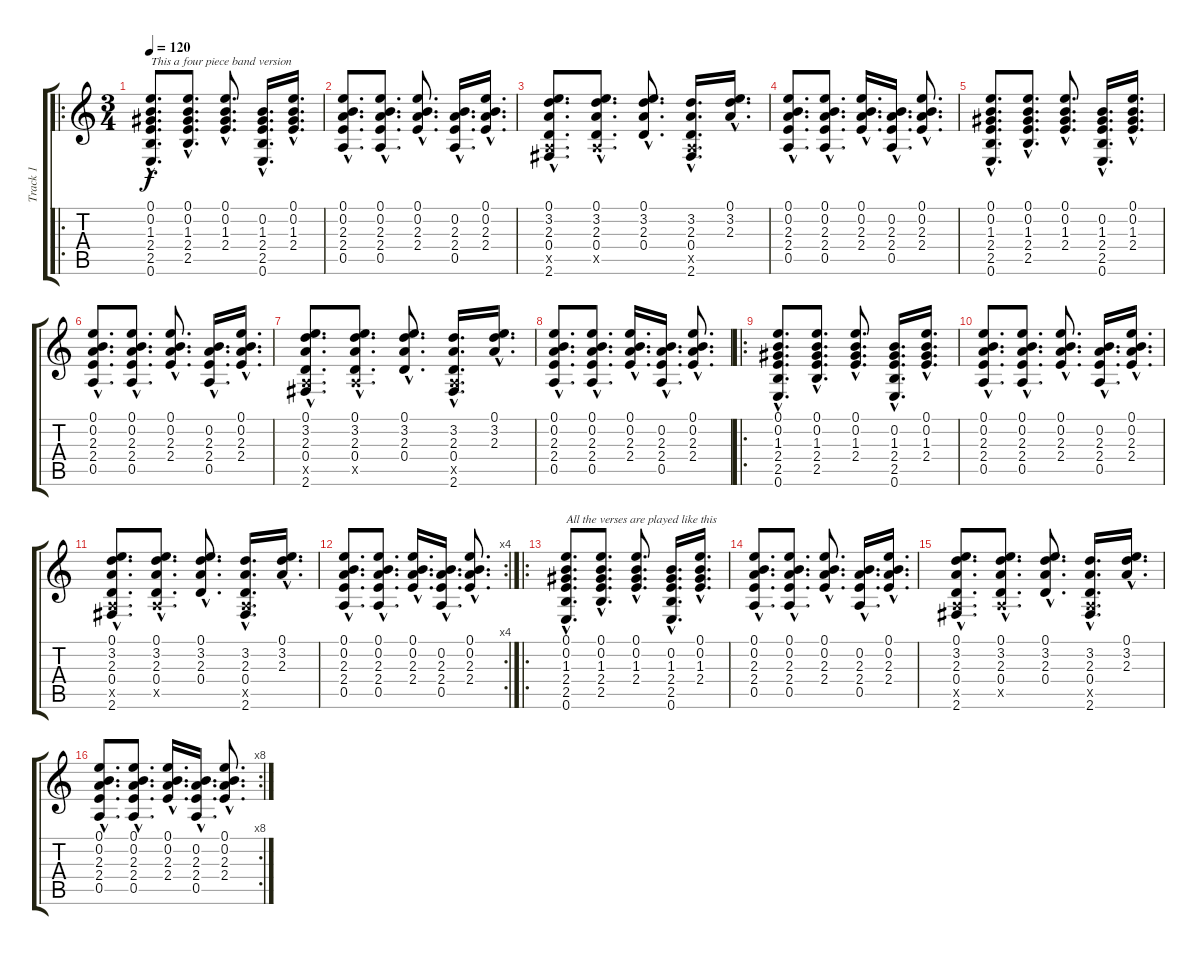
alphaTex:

\track ("Track 1" "Track 1") {instrument acousticguitarsteel}
\staff {score tabs}
\tuning (E4 B3 G3 D3 A2 E2) {hide}
\ro
\ts (3 4)
\tempo 120
\clef g2
\ks c
(0.1{hac} 0.2{hac} 1.3{hac} 2.4{hac} 2.5{hac} 0.6{hac}).8{d txt "This a four piece band version" dy f instrument acousticguitarsteel} (0.1{hac} 0.2{hac} 1.3{hac} 2.4{hac} 2.5{hac}).8{d} (0.1{hac} 0.2{hac} 1.3{hac} 2.4{hac}).8{d} (0.2{hac} 1.3{hac} 2.4{hac} 2.5{hac} 0.6{hac}).16{d} (0.1{hac} 0.2{hac} 1.3{hac} 2.4{hac}).16{d} |
(0.1{hac} 0.2{hac} 2.3{hac} 2.4{hac} 0.5{hac}).8{d} (0.1{hac} 0.2{hac} 2.3{hac} 2.4{hac} 0.5{hac}).8{d} (0.1{hac} 0.2{hac} 2.3{hac} 2.4{hac}).8{d} (0.2{hac} 2.3{hac} 2.4{hac} 0.5{hac}).16{d} (0.1{hac} 0.2{hac} 2.3{hac} 2.4{hac}).16{d} |
(0.1{hac} 3.2{hac} 2.3{hac} 0.4{hac} 0.5{hac x} 2.6{hac}).8{d} (0.1{hac} 3.2{hac} 2.3{hac} 0.4{hac} 0.5{hac x}).8{d} (0.1{hac} 3.2{hac} 2.3{hac} 0.4{hac}).8{d} (3.2{hac} 2.3{hac} 0.4{hac} 0.5{hac x} 2.6{hac}).16{d} (0.1{hac} 3.2{hac} 2.3{hac}).16{d} |
(0.1{hac} 0.2{hac} 2.3{hac} 2.4{hac} 0.5{hac}).8{d} (0.1{hac} 0.2{hac} 2.3{hac} 2.4{hac} 0.5{hac}).8{d} (0.1{hac} 0.2{hac} 2.3{hac} 2.4{hac}).16{d} (0.2{hac} 2.3{hac} 2.4{hac} 0.5{hac}).16{d} (0.1{hac} 0.2{hac} 2.3{hac} 2.4{hac}).8{d} |
(0.1{hac} 0.2{hac} 1.3{hac} 2.4{hac} 2.5{hac} 0.6{hac}).8{d} (0.1{hac} 0.2{hac} 1.3{hac} 2.4{hac} 2.5{hac}).8{d} (0.1{hac} 0.2{hac} 1.3{hac} 2.4{hac}).8{d} (0.2{hac} 1.3{hac} 2.4{hac} 2.5{hac} 0.6{hac}).16{d} (0.1{hac} 0.2{hac} 1.3{hac} 2.4{hac}).16{d} |
(0.1{hac} 0.2{hac} 2.3{hac} 2.4{hac} 0.5{hac}).8{d} (0.1{hac} 0.2{hac} 2.3{hac} 2.4{hac} 0.5{hac}).8{d} (0.1{hac} 0.2{hac} 2.3{hac} 2.4{hac}).8{d} (0.2{hac} 2.3{hac} 2.4{hac} 0.5{hac}).16{d} (0.1{hac} 0.2{hac} 2.3{hac} 2.4{hac}).16{d} |
(0.1{hac} 3.2{hac} 2.3{hac} 0.4{hac} 0.5{hac x} 2.6{hac}).8{d} (0.1{hac} 3.2{hac} 2.3{hac} 0.4{hac} 0.5{hac x}).8{d} (0.1{hac} 3.2{hac} 2.3{hac} 0.4{hac}).8{d} (3.2{hac} 2.3{hac} 0.4{hac} 0.5{hac x} 2.6{hac}).16{d} (0.1{hac} 3.2{hac} 2.3{hac}).16{d} |
(0.1{hac} 0.2{hac} 2.3{hac} 2.4{hac} 0.5{hac}).8{d} (0.1{hac} 0.2{hac} 2.3{hac} 2.4{hac} 0.5{hac}).8{d} (0.1{hac} 0.2{hac} 2.3{hac} 2.4{hac}).16{d} (0.2{hac} 2.3{hac} 2.4{hac} 0.5{hac}).16{d} (0.1{hac} 0.2{hac} 2.3{hac} 2.4{hac}).8{d} |
\ro
(0.1{hac} 0.2{hac} 1.3{hac} 2.4{hac} 2.5{hac} 0.6{hac}).8{d} (0.1{hac} 0.2{hac} 1.3{hac} 2.4{hac} 2.5{hac}).8{d} (0.1{hac} 0.2{hac} 1.3{hac} 2.4{hac}).8{d} (0.2{hac} 1.3{hac} 2.4{hac} 2.5{hac} 0.6{hac}).16{d} (0.1{hac} 0.2{hac} 1.3{hac} 2.4{hac}).16{d} |
(0.1{hac} 0.2{hac} 2.3{hac} 2.4{hac} 0.5{hac}).8{d} (0.1{hac} 0.2{hac} 2.3{hac} 2.4{hac} 0.5{hac}).8{d} (0.1{hac} 0.2{hac} 2.3{hac} 2.4{hac}).8{d} (0.2{hac} 2.3{hac} 2.4{hac} 0.5{hac}).16{d} (0.1{hac} 0.2{hac} 2.3{hac} 2.4{hac}).16{d} |
(0.1{hac} 3.2{hac} 2.3{hac} 0.4{hac} 0.5{hac x} 2.6{hac}).8{d} (0.1{hac} 3.2{hac} 2.3{hac} 0.4{hac} 0.5{hac x}).8{d} (0.1{hac} 3.2{hac} 2.3{hac} 0.4{hac}).8{d} (3.2{hac} 2.3{hac} 0.4{hac} 0.5{hac x} 2.6{hac}).16{d} (0.1{hac} 3.2{hac} 2.3{hac}).16{d} |
\rc 4
(0.1{hac} 0.2{hac} 2.3{hac} 2.4{hac} 0.5{hac}).8{d} (0.1{hac} 0.2{hac} 2.3{hac} 2.4{hac} 0.5{hac}).8{d} (0.1{hac} 0.2{hac} 2.3{hac} 2.4{hac}).16{d} (0.2{hac} 2.3{hac} 2.4{hac} 0.5{hac}).16{d} (0.1{hac} 0.2{hac} 2.3{hac} 2.4{hac}).8{d} |
\ro
(0.1{hac} 0.2{hac} 1.3{hac} 2.4{hac} 2.5{hac} 0.6{hac}).8{d txt "All the verses are played like this"} (0.1{hac} 0.2{hac} 1.3{hac} 2.4{hac} 2.5{hac}).8{d} (0.1{hac} 0.2{hac} 1.3{hac} 2.4{hac}).8{d} (0.2{hac} 1.3{hac} 2.4{hac} 2.5{hac} 0.6{hac}).16{d} (0.1{hac} 0.2{hac} 1.3{hac} 2.4{hac}).16{d} |
(0.1{hac} 0.2{hac} 2.3{hac} 2.4{hac} 0.5{hac}).8{d} (0.1{hac} 0.2{hac} 2.3{hac} 2.4{hac} 0.5{hac}).8{d} (0.1{hac} 0.2{hac} 2.3{hac} 2.4{hac}).8{d} (0.2{hac} 2.3{hac} 2.4{hac} 0.5{hac}).16{d} (0.1{hac} 0.2{hac} 2.3{hac} 2.4{hac}).16{d} |
(0.1{hac} 3.2{hac} 2.3{hac} 0.4{hac} 0.5{hac x} 2.6{hac}).8{d} (0.1{hac} 3.2{hac} 2.3{hac} 0.4{hac} 0.5{hac x}).8{d} (0.1{hac} 3.2{hac} 2.3{hac} 0.4{hac}).8{d} (3.2{hac} 2.3{hac} 0.4{hac} 0.5{hac x} 2.6{hac}).16{d} (0.1{hac} 3.2{hac} 2.3{hac}).16{d} |
\rc 8
(0.1{hac} 0.2{hac} 2.3{hac} 2.4{hac} 0.5{hac}).8{d} (0.1{hac} 0.2{hac} 2.3{hac} 2.4{hac} 0.5{hac}).8{d} (0.1{hac} 0.2{hac} 2.3{hac} 2.4{hac}).16{d} (0.2{hac} 2.3{hac} 2.4{hac} 0.5{hac}).16{d} (0.1{hac} 0.2{hac} 2.3{hac} 2.4{hac}).8{d}
